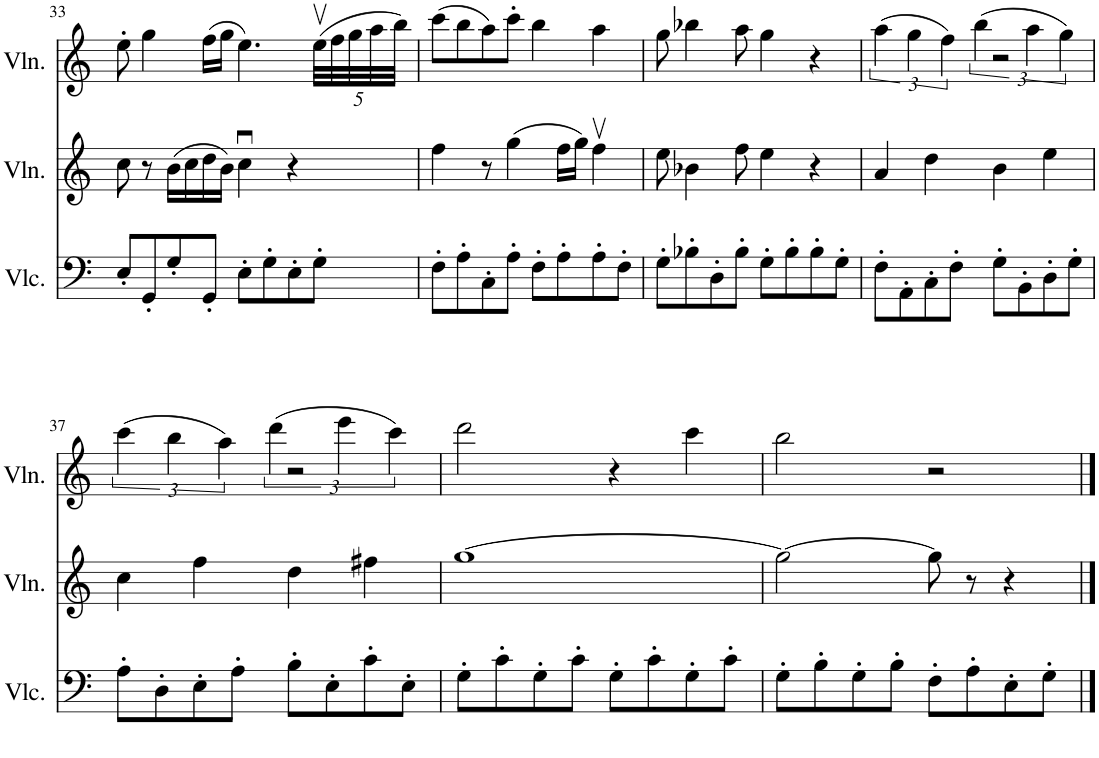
**kern	**kern	**kern
*part3	*part2	*part1
*staff3	*staff2	*staff1
*I"Violoncello	*I"Violin	*I"Violin
*I'Vlc.	*I'Vln.	*I'Vln.
!!LO:PB:g=z
*clefF4	*clefG2	*clefG2
*k[]	*k[]	*k[]
*M4/4	*M4/4	*M4/4
=33	=33	=33
8E'/L	8cc\	8ee'\
8GG'/	8r	4gg\
8G'/	(16b\LL	.
.	16cc\	.
8GG'/J	16dd\	(16ff\LL
.	16b\JJ)	16gg\JJ
8E'\L	4ccu\	4.ee\)
8G'\	.	.
8E'\	4r	.
*	*	*Xbrackettup
8G'\J	.	(40eev\LLL
.	.	40ff\
.	.	40gg\
.	.	40aa\
.	.	40bb\JJJ)
=34	=34	=34
8F'\L	4ff\	(8ccc\L
8A'\	.	8bb\
8C'\	8r	8aa\)
8A'\J	(4gg\	8ccc'\J
8F'\L	.	4bb\
8A'\	16ff\LL	.
.	16gg\JJ)	.
8A'\	4ffv\	4aa\
8F'\J	.	.
=35	=35	=35
8G'\L	8ee\	8gg\
8B-X'\	4b-X\	4bb-X\
8D'\	.	.
8B-'\J	8ff\	8aa\
8G'\L	4ee\	4gg\
8B-'\	.	.
8B-'\	4r	4r
8G'\J	.	.
=36	=36	=36
*	*	*brackettup
8F'\L	4a/	(6aa\
8AA'\	.	.
.	.	6gg\
8C'\	4dd\	.
.	.	6ff\)
8F'\J	.	.
8G'\L	4b\	(6bb\
8BB'\	.	.
.	.	2r
8D'\	4ee\	.
8G'\J	.	.
2ryy	2ryy	.
.	.	6aa\
.	.	6gg\)
!!LO:LB:g=z
=37	=37	=37
8A'\L	4cc\	(6ccc\
8D'\	.	.
.	.	6bb\
8E'\	4ff\	.
.	.	6aa\)
8A'\J	.	.
8B'\L	4dd\	(6ddd\
8E'\	.	.
.	.	2r
8c'\	4ff#X\	.
8E'\J	.	.
2ryy	2ryy	.
.	.	6eee\
.	.	6ccc\)
=38	=38	=38
8G'\L	[1gg	2ddd\
8c'\	.	.
8G'\	.	.
8c'\J	.	.
8G'\L	.	4r
8c'\	.	.
8G'\	.	4ccc\
8c'\J	.	.
=39	=39	=39
8G'\L	2gg\_	2bb\
8B'\	.	.
8G'\	.	.
8B'\J	.	.
8F'\L	8gg\]	2r
8A'\	8r	.
8E'\	4r	.
8G'\J	.	.
==	==	==
*-	*-	*-
